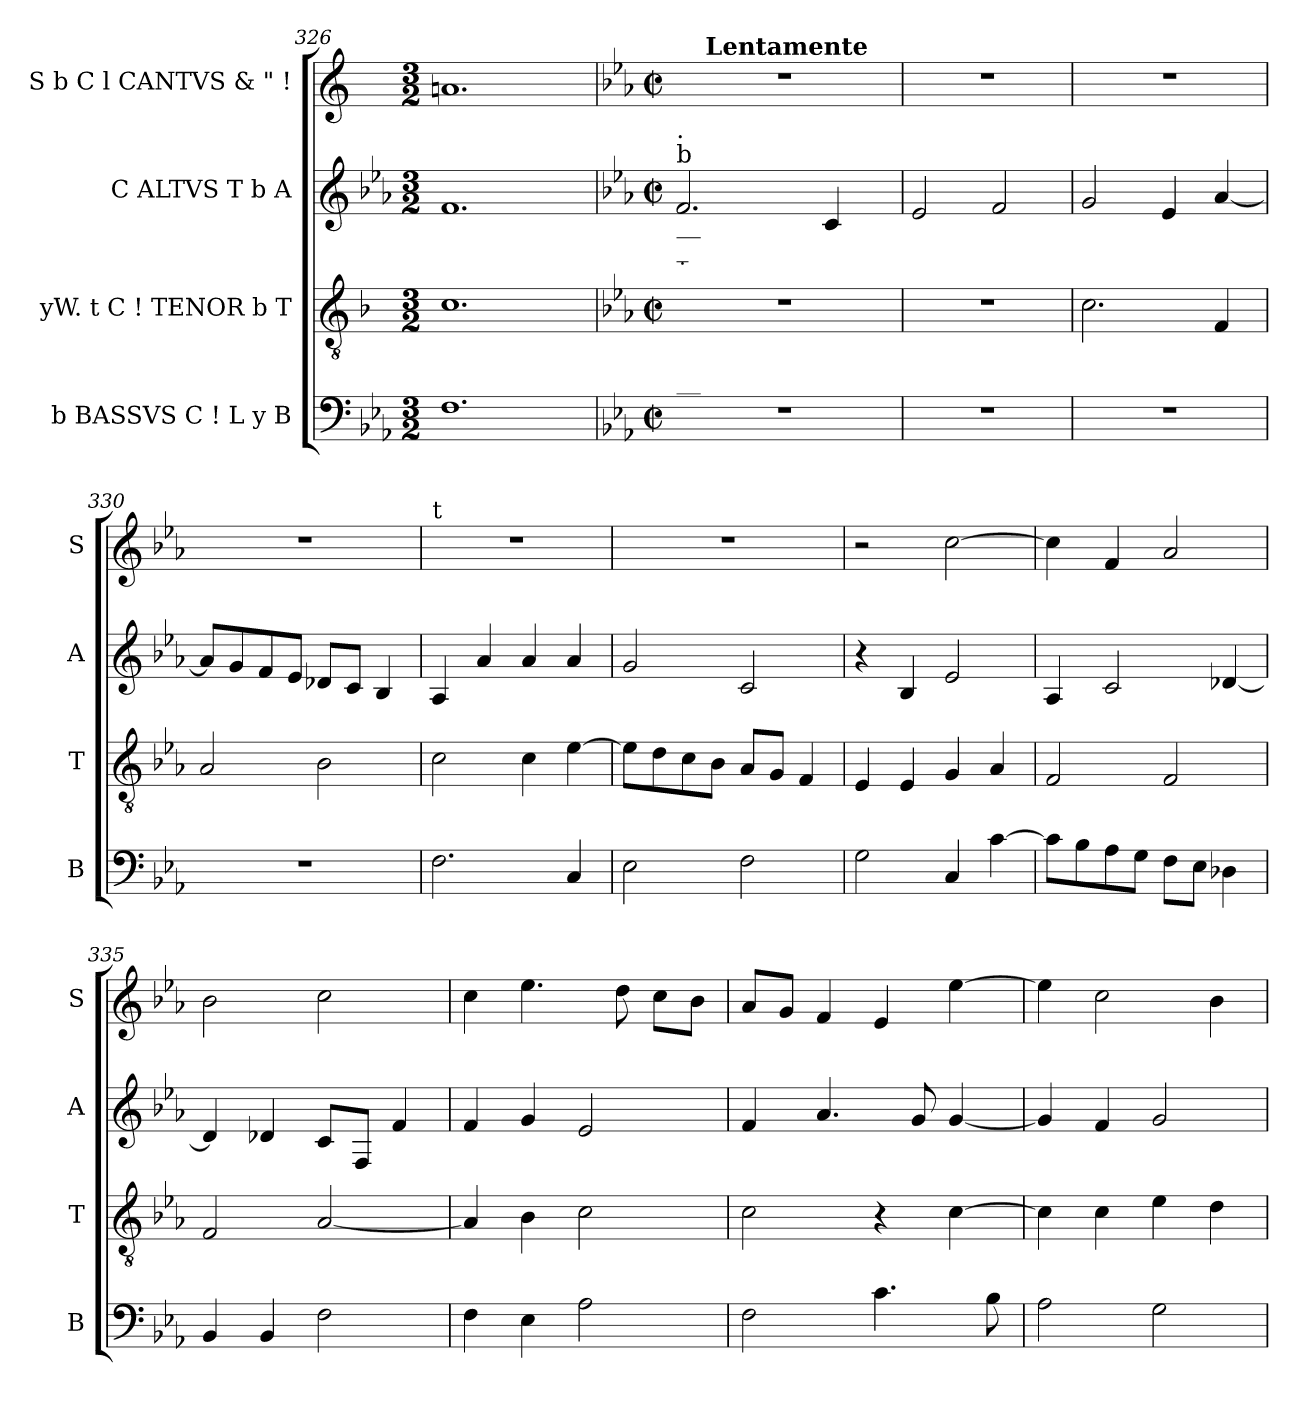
**kern	**kern	**kern	**kern
*part4	*part3	*part2	*part1
*staff4	*staff3	*staff2	*staff1
*I"b BASSVS C ! L y B	*I"yW. t C ! TENOR b T	*I"C ALTVS T b A	*I"S b C l CANTVS & " !
*I'B	*I'T	*I'A	*I'S
*clefF4	*clefGv2	*clefG2	*clefG2
*k[b-e-a-]	*k[b-]	*k[b-e-a-]	*k[]
*E-:	*F:	*E-:	*C:
*M3/2	*M3/2	*M3/2	*M3/2
=326	=326	=326	=326
1.F	1.c	1.f	1.an
!!LO:PB:g=z
=327!	=327!	=327!	=327!
*	*k[b-e-a-]	*	*k[b-e-a-]
*	*E-:	*	*E-:
*M2/2	*M2/2	*M2/2	*M2/2
*met(c|)	*met(c|)	*met(c|)	*met(c|)
!	!	!	!LO:TX:b:t=_
!	!	!	!LO:TX:b:t=l ˙
!	!	!	!LO:TX:t=.
!	!	!LO:TX:b:t=__	!
!	!	!LO:TX:b:t=_	!
!	!	!LO:TX:a:t=b	!
!	!	!LO:TX:b:t=˙	!
!	!	!LO:TX:t=.	!
!LO:TX:a:t=__	!	!	!
*	*	*	*^
1r	1r	2.f/	1r	16.ryy
*	*	*	*MM84	*
!	!	!	!	!LO:TX:a:B:t=Lentamente
.	.	.	.	2ryy
.	.	.	.	4ryy
.	.	4c/	.	.
.	.	.	.	8ryy
.	.	.	.	32ryy
*	*	*	*v	*v
=328	=328	=328	=328
1r	1r	2e-/	1r
.	.	2f/	.
=329	=329	=329	=329
1r	2.c\	2g/	1r
.	.	4e-/	.
.	4F/	[<4a-/	.
=330	=330	=330	=330
1r	2A-/	8a-/L]	1r
.	.	8g/	.
.	.	8f/	.
.	.	8e-/J	.
.	2B-\	8d-X/L	.
.	.	8c/J	.
.	.	4B-/	.
!!LO:LB:g=z
=331	=331	=331	=331
!	!	!	!LO:TX:a:t=t
2.F\	2c\	4A-/	1r
.	.	4a-/	.
.	4c\	4a-/	.
4C/	[>4e-\	4a-/	.
=332	=332	=332	=332
2E-\	8e-\L]	2g/	1r
.	8d\	.	.
.	8c\	.	.
.	8B-\J	.	.
2F\	8A-/L	2c/	.
.	8G/J	.	.
.	4F/	.	.
=333	=333	=333	=333
2G\	4E-/	4r	2r
.	4E-/	4B-/	.
4C/	4G/	2e-/	[>2cc\
[>4c\	4A-/	.	.
=334	=334	=334	=334
8c\L]	2F/	4A-/	4cc\]
8B-\	.	.	.
8A-\	.	2c/	4f/
8G\J	.	.	.
8F\L	2F/	.	2a-/
8E-\J	.	.	.
4D-X\	.	[<4d-X/	.
=335	=335	=335	=335
4BB-/	2F/	4d-/]	2b-\
4BB-/	.	4d-X/	.
2F\	[<2A-/	8c/L	2cc\
.	.	8F/J	.
.	.	4f/	.
!!LO:LB:g=z
=336	=336	=336	=336
4F\	4A-/]	4f/	4cc\
4E-\	4B-\	4g/	4.ee-\
2A-\	2c\	2e-/	.
.	.	.	8dd\
.	.	.	8cc\L
.	.	.	8b-\J
=337	=337	=337	=337
2F\	2c\	4f/	8a-/L
.	.	.	8g/J
.	.	4.a-/	4f/
4.c\	4r	.	4e-/
.	.	8g/	.
.	[>4c\	[<4g/	[>4ee-\
8B-\	.	.	.
=338	=338	=338	=338
2A-\	4c\]	4g/]	4ee-\]
.	4c\	4f/	2cc\
2G\	4e-\	2g/	.
.	4d\	.	4b-\
=	=	=	=
*-	*-	*-	*-
